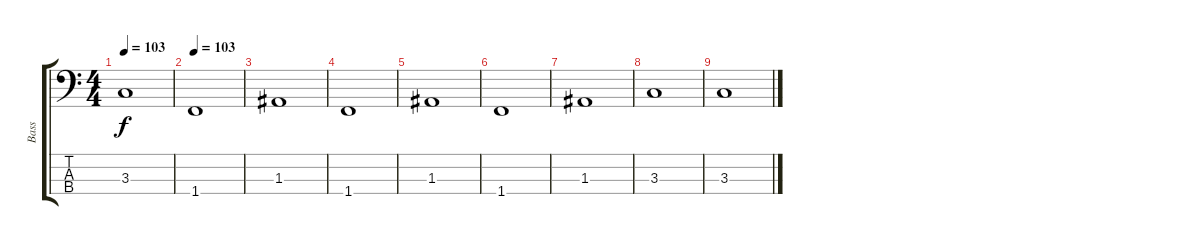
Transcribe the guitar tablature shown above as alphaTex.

\track ("Bass" "Bass") {instrument electricbasspick}
\staff {score tabs}
\tuning (G2 D2 A1 E1) {hide}
\ts (4 4)
\tempo 103
\clef f4
\ks c
3.3.1{dy f} |
\tempo 103
1.4.1 |
1.3.1 |
1.4.1 |
1.3.1 |
1.4.1 |
1.3.1 |
3.3.1 |
3.3.1
